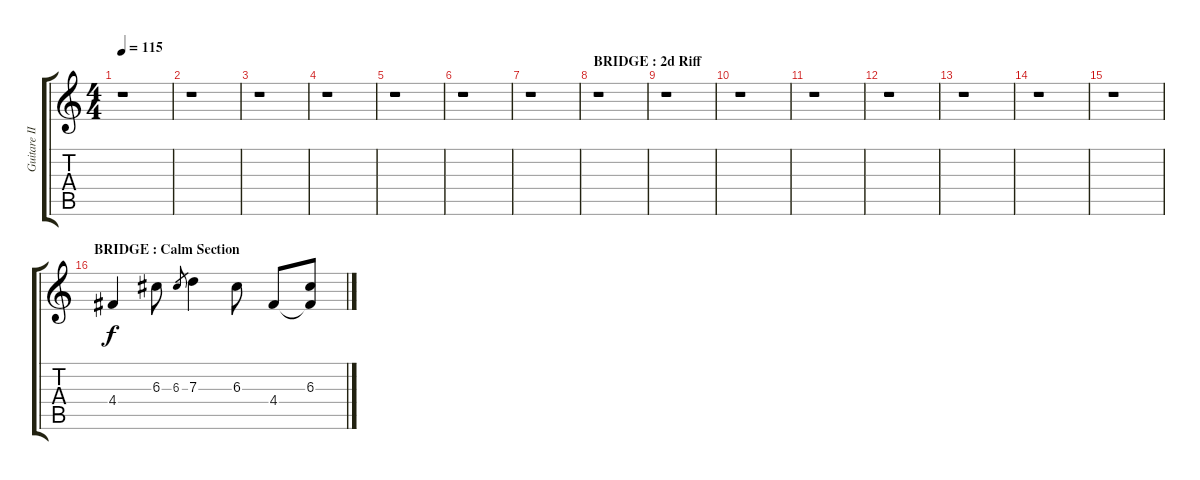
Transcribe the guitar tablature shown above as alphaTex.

\track ("Guitare III (acoustique)" "Guitare II") {instrument acousticguitarsteel}
\staff {score tabs}
\tuning (E4 B3 G3 D3 A2 E2) {hide}
\ts (4 4)
\tempo 115
\clef g2
\ks c
r.1{dy f} |
r.1 |
r.1 |
r.1 |
r.1 |
r.1 |
r.1 |
\section ("" "BRIDGE : 2d Riff")
r.1 |
r.1 |
r.1 |
r.1 |
r.1 |
r.1 |
r.1 |
r.1 |
\section ("" "BRIDGE : Calm Section")
4.4.4 6.3.8 6.3.8{gr} 7.3.4 6.3.8 4.4.8 (6.3 4.4{t}).8
